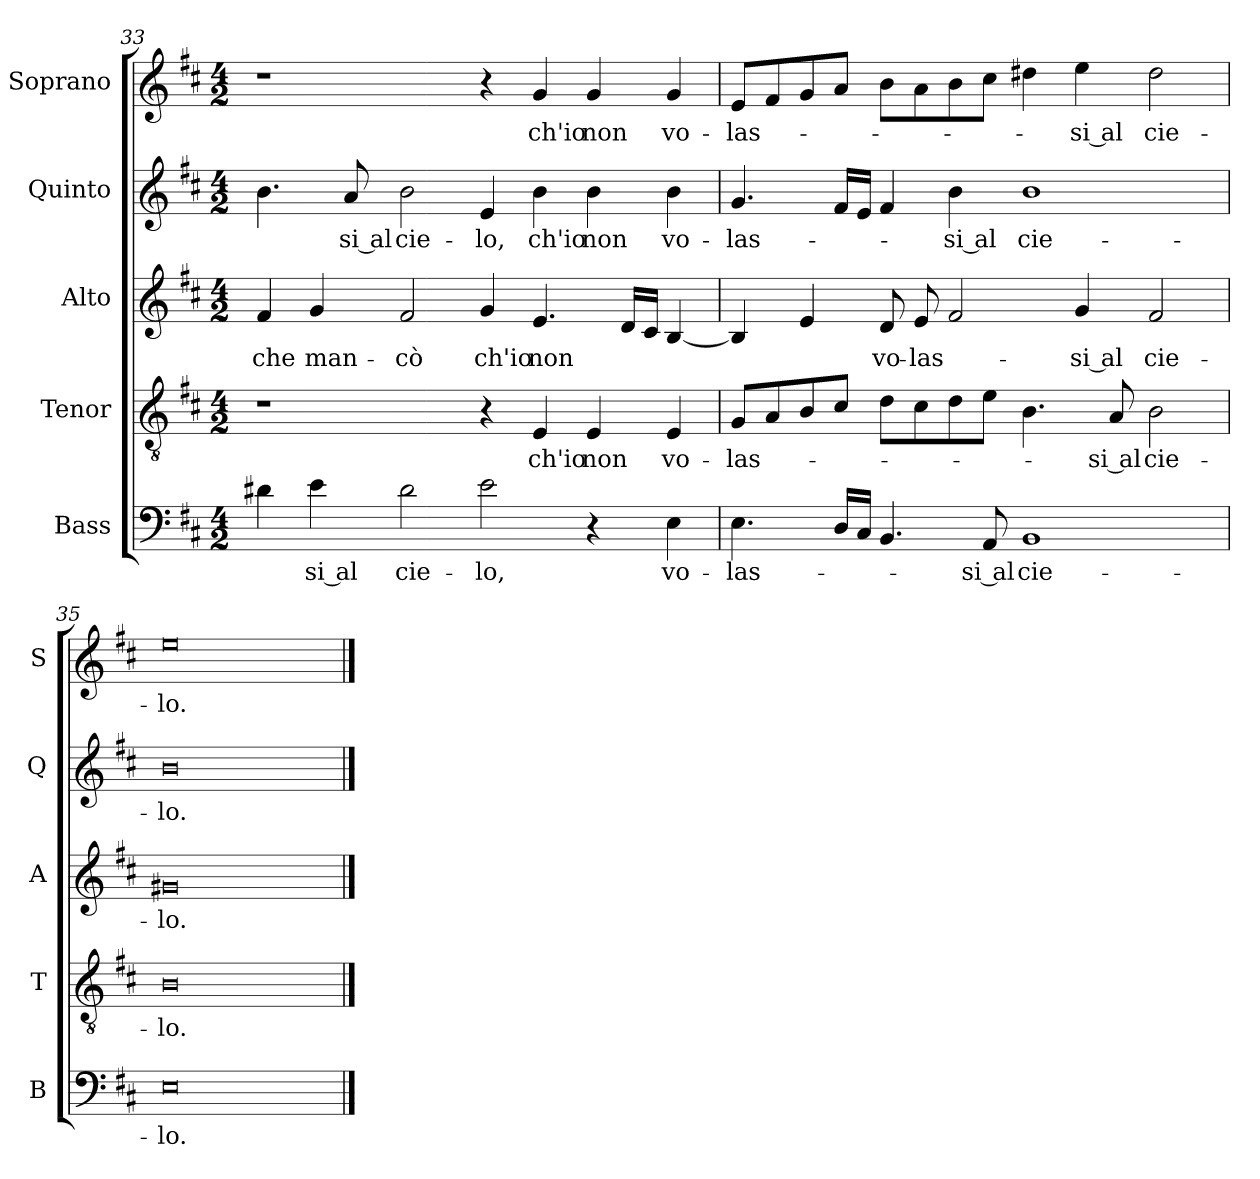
**kern	**text	**kern	**text	**kern	**text	**kern	**text	**kern	**text
*part5	*part5	*part4	*part4	*part3	*part3	*part2	*part2	*part1	*part1
*staff5	*staff5	*staff4	*staff4	*staff3	*staff3	*staff2	*staff2	*staff1	*staff1
*I"Bass	*	*I"Tenor	*	*I"Alto	*	*I"Quinto	*	*I"Soprano	*
*I'B	*	*I'T	*	*I'A	*	*I'Q	*	*I'S	*
*clefF4	*	*clefGv2	*	*clefG2	*	*clefG2	*	*clefG2	*
*k[f#c#]	*	*k[f#c#]	*	*k[f#c#]	*	*k[f#c#]	*	*k[f#c#]	*
*D:	*	*D:	*	*D:	*	*D:	*	*D:	*
*M4/2	*	*M4/2	*	*M4/2	*	*M4/2	*	*M4/2	*
=33	=33	=33	=33	=33	=33	=33	=33	=33	=33
!	!	!	!	!	!LO:LY:b	!	!	!	!
4d#X\	.	1r	.	4f#/	che	4.b\	.	1r	.
!	!LO:LY:b	!	!	!	!	!	!	!	!
!	!	!	!	!	!LO:LY:b	!	!	!	!
4e\	-si al	.	.	4g/	man-	.	.	.	.
!	!	!	!	!	!	!	!LO:LY:b	!	!
.	.	.	.	.	.	8a/	-si al	.	.
!	!LO:LY:b	!	!	!	!	!	!	!	!
!	!	!	!	!	!LO:LY:b	!	!	!	!
!	!	!	!	!	!	!	!LO:LY:b	!	!
2d#\	cie-	.	.	2f#/	-cò	2b\	cie-	.	.
!	!LO:LY:b	!	!	!	!	!	!	!	!
!	!	!	!	!	!LO:LY:b	!	!	!	!
!	!	!	!	!	!	!	!LO:LY:b	!	!
2e\	-lo,	4r	.	4g/	ch'io	4e/	-lo,	4r	.
!	!	!	!LO:LY:b	!	!	!	!	!	!
!	!	!	!	!	!LO:LY:b	!	!	!	!
!	!	!	!	!	!	!	!LO:LY:b	!	!
!	!	!	!	!	!	!	!	!	!LO:LY:b
.	.	4E/	ch'io	4.e/	non	4b\	ch'io	4g/	ch'io
!	!	!	!LO:LY:b	!	!	!	!	!	!
!	!	!	!	!	!	!	!LO:LY:b	!	!
!	!	!	!	!	!	!	!	!	!LO:LY:b
4r	.	4E/	non	.	.	4b\	non	4g/	non
.	.	.	.	16d/LL	.	.	.	.	.
.	.	.	.	16c#/JJ	.	.	.	.	.
!	!LO:LY:b	!	!	!	!	!	!	!	!
!	!	!	!LO:LY:b	!	!	!	!	!	!
!	!	!	!	!	!	!	!LO:LY:b	!	!
!	!	!	!	!	!	!	!	!	!LO:LY:b
4E\	vo-	4E/	vo-	[4B/	.	4b\	vo-	4g/	vo-
!!LO:PB:g=z
=34	=34	=34	=34	=34	=34	=34	=34	=34	=34
!	!LO:LY:b	!	!	!	!	!	!	!	!
!	!	!	!LO:LY:b	!	!	!	!	!	!
!	!	!	!	!	!	!	!LO:LY:b	!	!
!	!	!	!	!	!	!	!	!	!LO:LY:b
4.E\	-las-	8G/L	-las-	4B/]	.	4.g/	-las-	8e/L	-las-
.	.	8A/	.	.	.	.	.	8f#/	.
.	.	8B/	.	4e/	.	.	.	8g/	.
16D/LL	.	8c#/J	.	.	.	16f#/LL	.	8a/J	.
16C#/JJ	.	.	.	.	.	16e/JJ	.	.	.
!	!	!	!	!	!LO:LY:b	!	!	!	!
4.BB/	.	8d\L	.	8d/	vo-	4f#/	.	8b\L	.
!	!	!	!	!	!LO:LY:b	!	!	!	!
.	.	8c#\	.	8e/	-las-	.	.	8a\	.
!	!	!	!	!	!	!	!LO:LY:b	!	!
.	.	8d\	.	2f#/	.	4b\	-si al	8b\	.
!	!LO:LY:b	!	!	!	!	!	!	!	!
8AA/	-si al	8e\J	.	.	.	.	.	8cc#\J	.
!	!LO:LY:b	!	!	!	!	!	!	!	!
!	!	!	!	!	!	!	!LO:LY:b	!	!
1BB	cie-	4.B\	.	.	.	1b	cie-	4dd#X\	.
!	!	!	!	!	!LO:LY:b	!	!	!	!
!	!	!	!	!	!	!	!	!	!LO:LY:b
.	.	.	.	4g/	-si al	.	.	4ee\	-si al
!	!	!	!LO:LY:b	!	!	!	!	!	!
.	.	8A/	-si al	.	.	.	.	.	.
!	!	!	!LO:LY:b	!	!	!	!	!	!
!	!	!	!	!	!LO:LY:b	!	!	!	!
!	!	!	!	!	!	!	!	!	!LO:LY:b
.	.	2B\	cie-	2f#/	cie-	.	.	2dd#\	cie-
=35	=35	=35	=35	=35	=35	=35	=35	=35	=35
!	!LO:LY:b	!	!	!	!	!	!	!	!
!	!	!	!LO:LY:b	!	!	!	!	!	!
!	!	!	!	!	!LO:LY:b	!	!	!	!
!	!	!	!	!	!	!	!LO:LY:b	!	!
!	!	!	!	!	!	!	!	!	!LO:LY:b
0E	-lo.	0B	-lo.	0g#X	-lo.	0b	-lo.	0ee	-lo.
==	==	==	==	==	==	==	==	==	==
*-	*-	*-	*-	*-	*-	*-	*-	*-	*-
